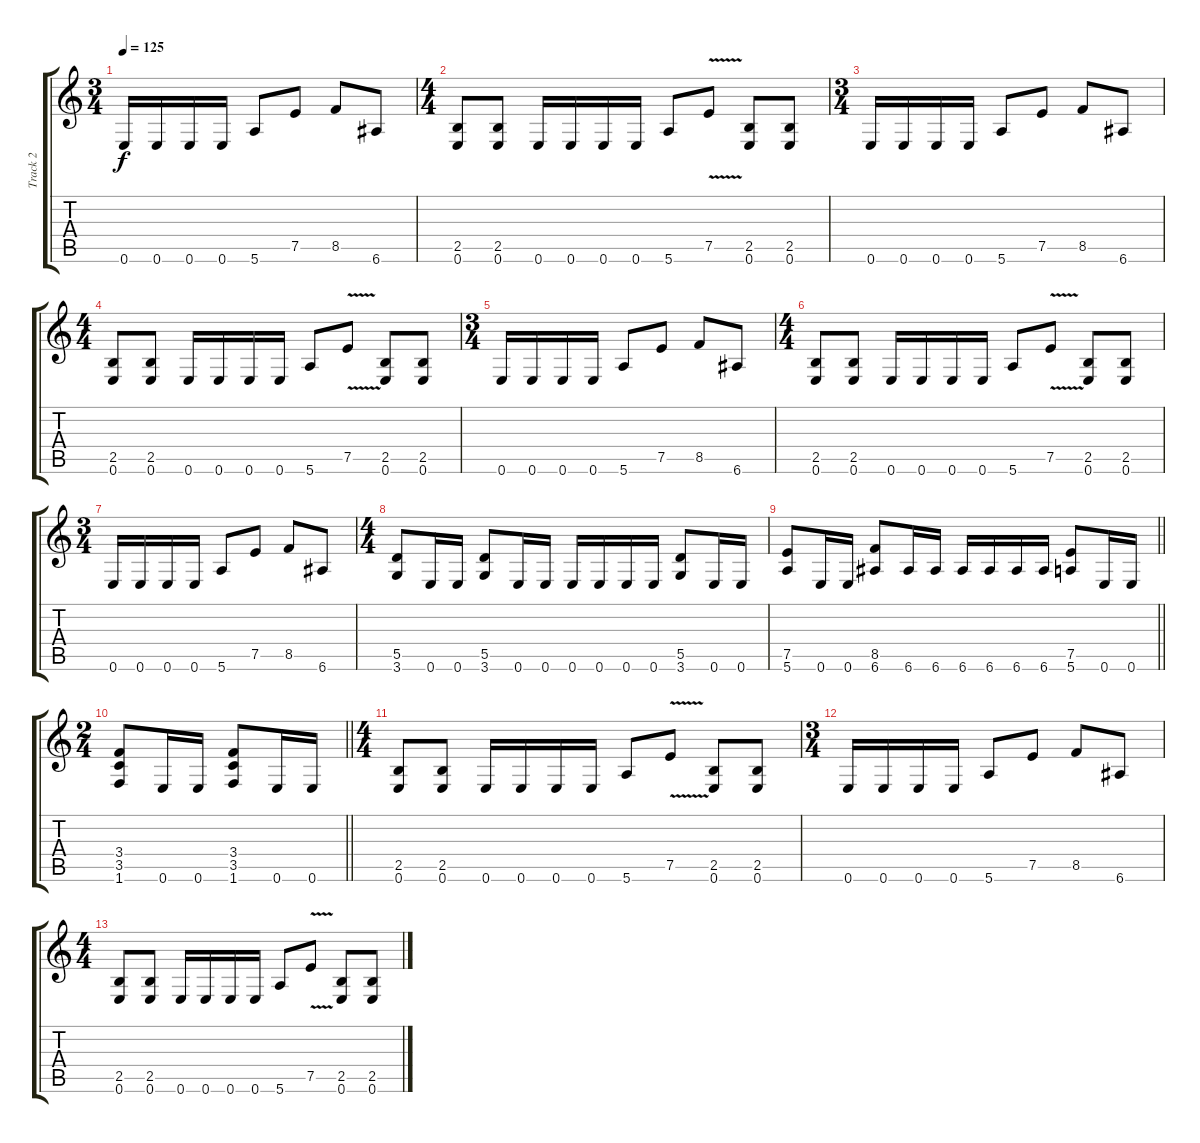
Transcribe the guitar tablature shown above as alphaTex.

\track ("Track 2" "Track 2") {instrument distortionguitar}
\staff {score tabs}
\tuning (E4 B3 G3 D3 A2 E2) {hide}
\ts (3 4)
\tempo 125
\clef g2
\ks c
0.6.16{dy f} 0.6.16 0.6.16 0.6.16 5.6.8 7.5.8 8.5.8 6.6.8 |
\ts (4 4)
(2.5 0.6).8 (2.5 0.6).8 0.6.16 0.6.16 0.6.16 0.6.16 5.6.8 7.5{v}.8 (2.5 0.6).8 (2.5 0.6).8 |
\ts (3 4)
0.6.16 0.6.16 0.6.16 0.6.16 5.6.8 7.5.8 8.5.8 6.6.8 |
\ts (4 4)
(2.5 0.6).8 (2.5 0.6).8 0.6.16 0.6.16 0.6.16 0.6.16 5.6.8 7.5{v}.8 (2.5 0.6).8 (2.5 0.6).8 |
\ts (3 4)
0.6.16 0.6.16 0.6.16 0.6.16 5.6.8 7.5.8 8.5.8 6.6.8 |
\ts (4 4)
(2.5 0.6).8 (2.5 0.6).8 0.6.16 0.6.16 0.6.16 0.6.16 5.6.8 7.5{v}.8 (2.5 0.6).8 (2.5 0.6).8 |
\ts (3 4)
0.6.16 0.6.16 0.6.16 0.6.16 5.6.8 7.5.8 8.5.8 6.6.8 |
\ts (4 4)
(5.5 3.6).8 0.6.16 0.6.16 (5.5 3.6).8 0.6.16 0.6.16 0.6.16 0.6.16 0.6.16 0.6.16 (5.5 3.6).8 0.6.16 0.6.16 |
\barLineRight lightlight
(7.5 5.6).8 0.6.16 0.6.16 (8.5 6.6).8 6.6.16 6.6.16 6.6.16 6.6.16 6.6.16 6.6.16 (7.5 5.6).8 0.6.16 0.6.16 |
\ts (2 4)
\barLineRight lightlight
(3.4 3.5 1.6).8 0.6.16 0.6.16 (3.4 3.5 1.6).8 0.6.16 0.6.16 |
\ts (4 4)
(2.5 0.6).8 (2.5 0.6).8 0.6.16 0.6.16 0.6.16 0.6.16 5.6.8 7.5{v}.8 (2.5 0.6).8 (2.5 0.6).8 |
\ts (3 4)
0.6.16 0.6.16 0.6.16 0.6.16 5.6.8 7.5.8 8.5.8 6.6.8 |
\ts (4 4)
(2.5 0.6).8 (2.5 0.6).8 0.6.16 0.6.16 0.6.16 0.6.16 5.6.8 7.5{v}.8 (2.5 0.6).8 (2.5 0.6).8
